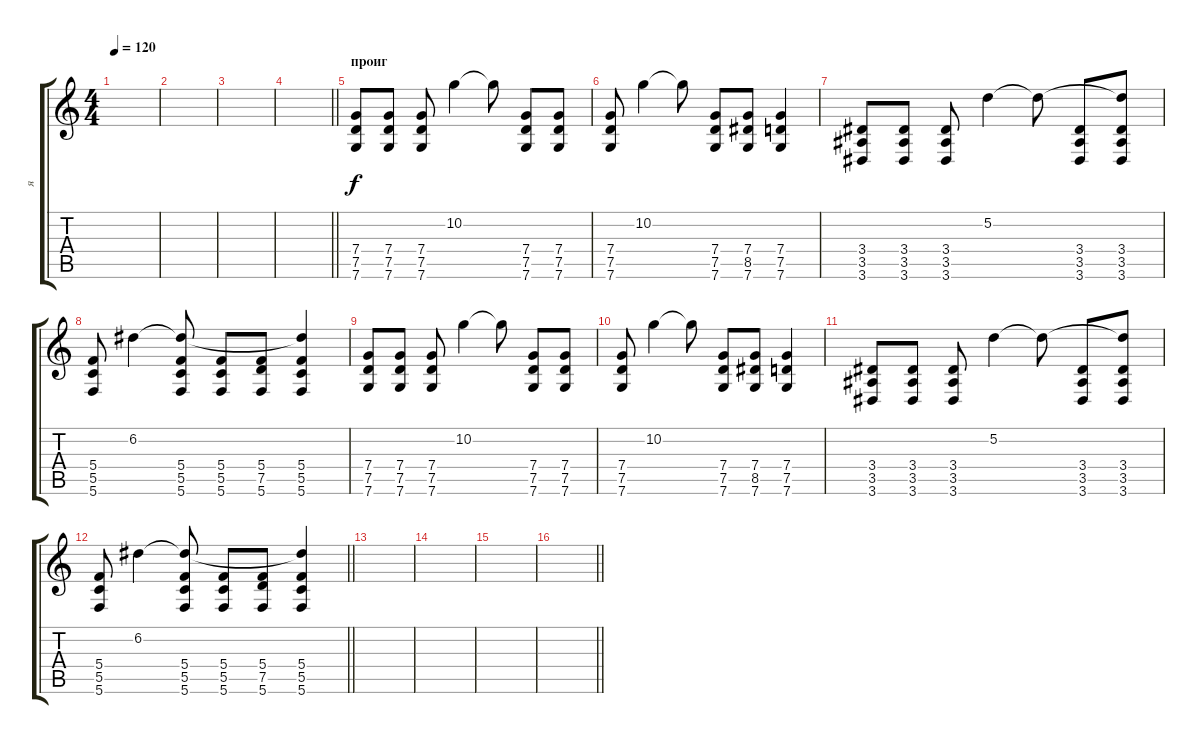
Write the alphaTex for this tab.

\track ("я" "я") {instrument distortionguitar}
\staff {score tabs}
\tuning (D4 A3 F3 C3 G2 C2) {hide}
\ts (4 4)
\tempo 120
\clef g2
\ks c
|
|
|
\barLineRight lightlight
|
\section ("" "проиг")
(7.4 7.5 7.6).8 (7.4 7.5 7.6).8 (7.4 7.5 7.6).8 10.2.4 10.2{t}.8 (7.4 7.5 7.6).8 (7.4 7.5 7.6).8 |
(7.4 7.5 7.6).8 10.2.4 10.2{t}.8 (7.4 7.5 7.6).8 (7.4 8.5 7.6).8 (7.4 7.5 7.6).4 |
(3.4 3.5 3.6).8 (3.4 3.5 3.6).8 (3.4 3.5 3.6).8 5.2.4 5.2{t}.8 (3.4 3.5 3.6).8 (5.2{t} 3.4 3.5 3.6).8 |
(5.4 5.5 5.6).8 6.2.4 (6.2{t} 5.4 5.5 5.6).8 (5.4 5.5 5.6).8 (5.4 7.5 5.6).8 (6.2{t} 5.4 5.5 5.6).4 |
(7.4 7.5 7.6).8 (7.4 7.5 7.6).8 (7.4 7.5 7.6).8 10.2.4 10.2{t}.8 (7.4 7.5 7.6).8 (7.4 7.5 7.6).8 |
(7.4 7.5 7.6).8 10.2.4 10.2{t}.8 (7.4 7.5 7.6).8 (7.4 8.5 7.6).8 (7.4 7.5 7.6).4 |
(3.4 3.5 3.6).8 (3.4 3.5 3.6).8 (3.4 3.5 3.6).8 5.2.4 5.2{t}.8 (3.4 3.5 3.6).8 (5.2{t} 3.4 3.5 3.6).8 |
\barLineRight lightlight
(5.4 5.5 5.6).8 6.2.4 (6.2{t} 5.4 5.5 5.6).8 (5.4 5.5 5.6).8 (5.4 7.5 5.6).8 (6.2{t} 5.4 5.5 5.6).4 |
|
|
|
\barLineRight lightlight
